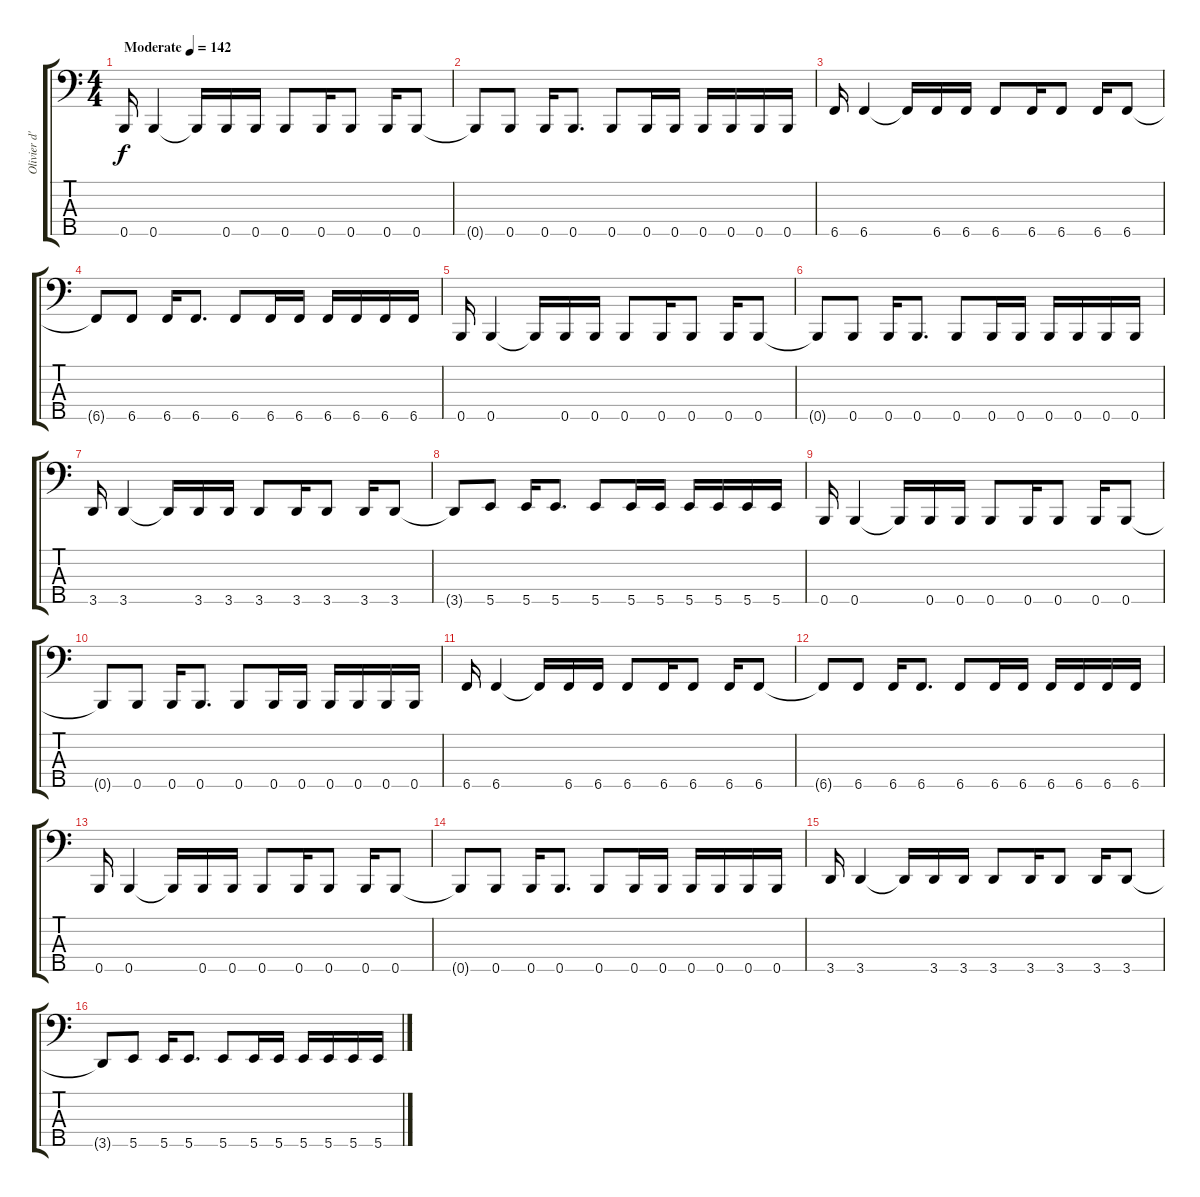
\track ("Olivier d'Aries (Bass)" "Olivier d'") {instrument electricbassfinger}
\staff {score tabs}
\tuning (G2 D2 A1 E1 B0) {hide}
\ts (4 4)
\tempo (142 "Moderate")
\clef f4
\ks c
0.5.16{dy f instrument electricbassfinger} 0.5.4 0.5{t}.16 0.5.16 0.5.16 0.5.8 0.5.16 0.5.8 0.5.16 0.5.8 |
0.5{t}.8 0.5.8 0.5.16 0.5.8{d} 0.5.8 0.5.16 0.5.16 0.5.16 0.5.16 0.5.16 0.5.16 |
6.5.16 6.5.4 6.5{t}.16 6.5.16 6.5.16 6.5.8 6.5.16 6.5.8 6.5.16 6.5.8 |
6.5{t}.8 6.5.8 6.5.16 6.5.8{d} 6.5.8 6.5.16 6.5.16 6.5.16 6.5.16 6.5.16 6.5.16 |
0.5.16 0.5.4 0.5{t}.16 0.5.16 0.5.16 0.5.8 0.5.16 0.5.8 0.5.16 0.5.8 |
0.5{t}.8 0.5.8 0.5.16 0.5.8{d} 0.5.8 0.5.16 0.5.16 0.5.16 0.5.16 0.5.16 0.5.16 |
3.5.16 3.5.4 3.5{t}.16 3.5.16 3.5.16 3.5.8 3.5.16 3.5.8 3.5.16 3.5.8 |
3.5{t}.8 5.5.8 5.5.16 5.5.8{d} 5.5.8 5.5.16 5.5.16 5.5.16 5.5.16 5.5.16 5.5.16 |
0.5.16 0.5.4 0.5{t}.16 0.5.16 0.5.16 0.5.8 0.5.16 0.5.8 0.5.16 0.5.8 |
0.5{t}.8 0.5.8 0.5.16 0.5.8{d} 0.5.8 0.5.16 0.5.16 0.5.16 0.5.16 0.5.16 0.5.16 |
6.5.16 6.5.4 6.5{t}.16 6.5.16 6.5.16 6.5.8 6.5.16 6.5.8 6.5.16 6.5.8 |
6.5{t}.8 6.5.8 6.5.16 6.5.8{d} 6.5.8 6.5.16 6.5.16 6.5.16 6.5.16 6.5.16 6.5.16 |
0.5.16 0.5.4 0.5{t}.16 0.5.16 0.5.16 0.5.8 0.5.16 0.5.8 0.5.16 0.5.8 |
0.5{t}.8 0.5.8 0.5.16 0.5.8{d} 0.5.8 0.5.16 0.5.16 0.5.16 0.5.16 0.5.16 0.5.16 |
3.5.16 3.5.4 3.5{t}.16 3.5.16 3.5.16 3.5.8 3.5.16 3.5.8 3.5.16 3.5.8 |
3.5{t}.8 5.5.8 5.5.16 5.5.8{d} 5.5.8 5.5.16 5.5.16 5.5.16 5.5.16 5.5.16 5.5.16
